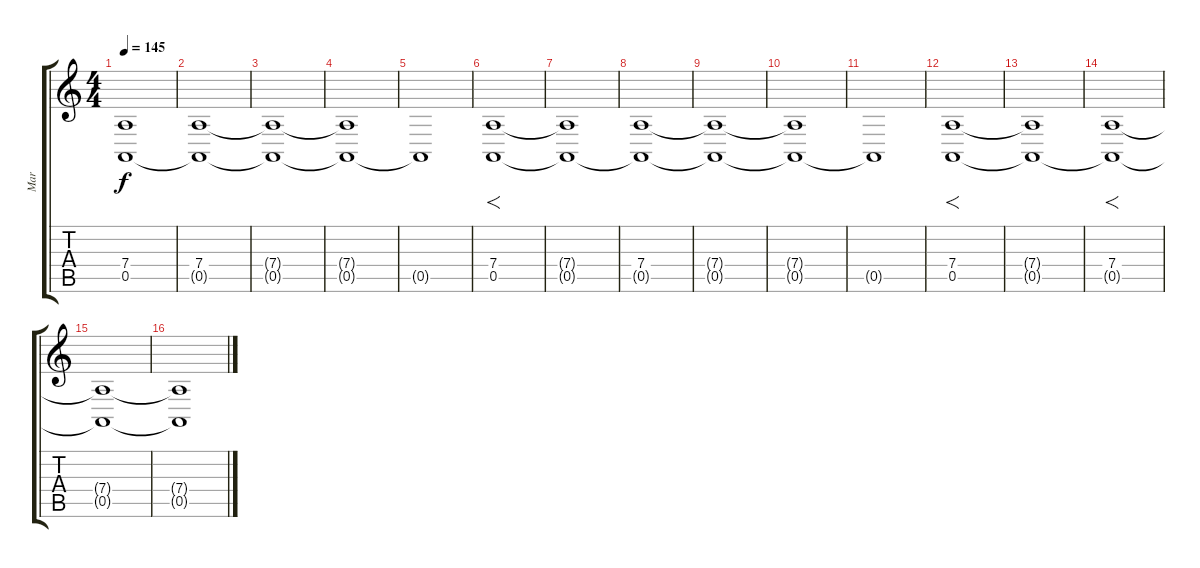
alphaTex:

\track ("Mar" "Mar") {instrument seashore}
\staff {score tabs}
\tuning (E4 B3 G3 D3 A2 E2) {hide}
\ts (4 4)
\tempo 145
\clef g2
\ks c
(7.4{t} 0.5{t}).1{dy f} |
(7.4 0.5{t}).1 |
(7.4{t} 0.5{t}).1 |
(7.4{t} 0.5{t}).1 |
0.5{t}.1 |
(7.4 0.5).1{f} |
(7.4{t} 0.5{t}).1 |
(7.4 0.5{t}).1 |
(7.4{t} 0.5{t}).1 |
(7.4{t} 0.5{t}).1 |
0.5{t}.1 |
(7.4 0.5).1{f} |
(7.4{t} 0.5{t}).1 |
(7.4 0.5{t}).1{f} |
(7.4{t} 0.5{t}).1 |
(7.4{t} 0.5{t}).1
